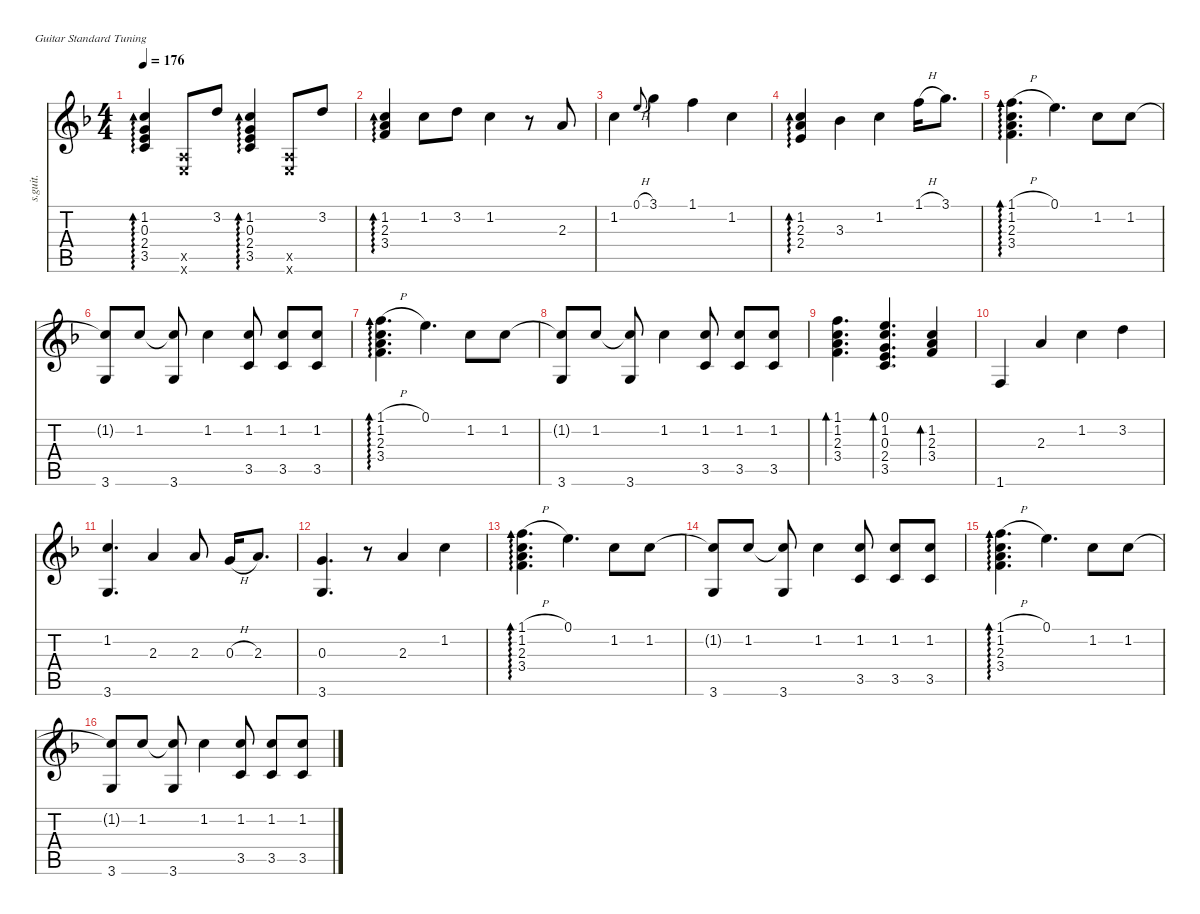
\defaultSystemsLayout 4
\hideDynamics
\bracketExtendMode nobrackets
\otherSystemsTrackNameOrientation horizontal
\track ("Steel Guitar" "s.guit.") {instrument acousticguitarsteel}
\staff {score tabs}
\tuning (E4 B3 G3 D3 A2 E2)
\ts (4 4)
\tempo 176
\clef g2
\ks f
(1.2 0.3 2.4 3.5).4{ad 0 dy mf} (0.6{x} 0.5{x}).8 3.2.8 (1.2 0.3 2.4 3.5).4{ad 0} (0.5{x} 0.6{x}).8 3.2.8 |
(1.2 2.3 3.4).4{ad 0} 1.2.8 3.2.8 1.2.4 r.8 2.3.8 |
1.2.4 0.1{h}.8{gr onbeat} 3.1.4 1.1.4 1.2.4 |
(2.3 2.4 1.2).4{ad 0} 3.3.4 1.2.4 1.1{h}.16 3.1.8{d} |
(1.1{h} 1.2 2.3 3.4).4{d ad 0} 0.1.4{d} 1.2.8 1.2.8 |
(1.2{t} 3.6).8 1.2.8 (3.6 1.2{t}).8 1.2.4 (1.2 3.5).8 (1.2 3.5).8 (1.2 3.5).8 |
(1.1{h} 1.2 2.3 3.4).4{d ad 0} 0.1.4{d} 1.2.8 1.2.8 |
(1.2{t} 3.6).8 1.2.8 (3.6 1.2{t}).8 1.2.4 (1.2 3.5).8 (1.2 3.5).8 (1.2 3.5).8 |
(1.1 1.2 2.3 3.4).4{d bd 30} (0.1 1.2 0.3 2.4 3.5).4{d bd 30} (1.2 2.3 3.4).4{bd 30} |
1.6.4 2.3.4 1.2.4 3.2.4 |
(1.2 3.6).4{d} 2.3.4 2.3.8 0.3{h}.16 2.3.8{d} |
(0.3 3.6).4{d} r.8 2.3.4 1.2.4 |
(1.1{h} 1.2 2.3 3.4).4{d ad 0} 0.1.4{d} 1.2.8 1.2.8 |
(1.2{t} 3.6).8 1.2.8 (3.6 1.2{t}).8 1.2.4 (1.2 3.5).8 (1.2 3.5).8 (1.2 3.5).8 |
(1.1{h} 1.2 2.3 3.4).4{d ad 0} 0.1.4{d} 1.2.8 1.2.8 |
(1.2{t} 3.6).8 1.2.8 (3.6 1.2{t}).8 1.2.4 (1.2 3.5).8 (1.2 3.5).8 (1.2 3.5).8
